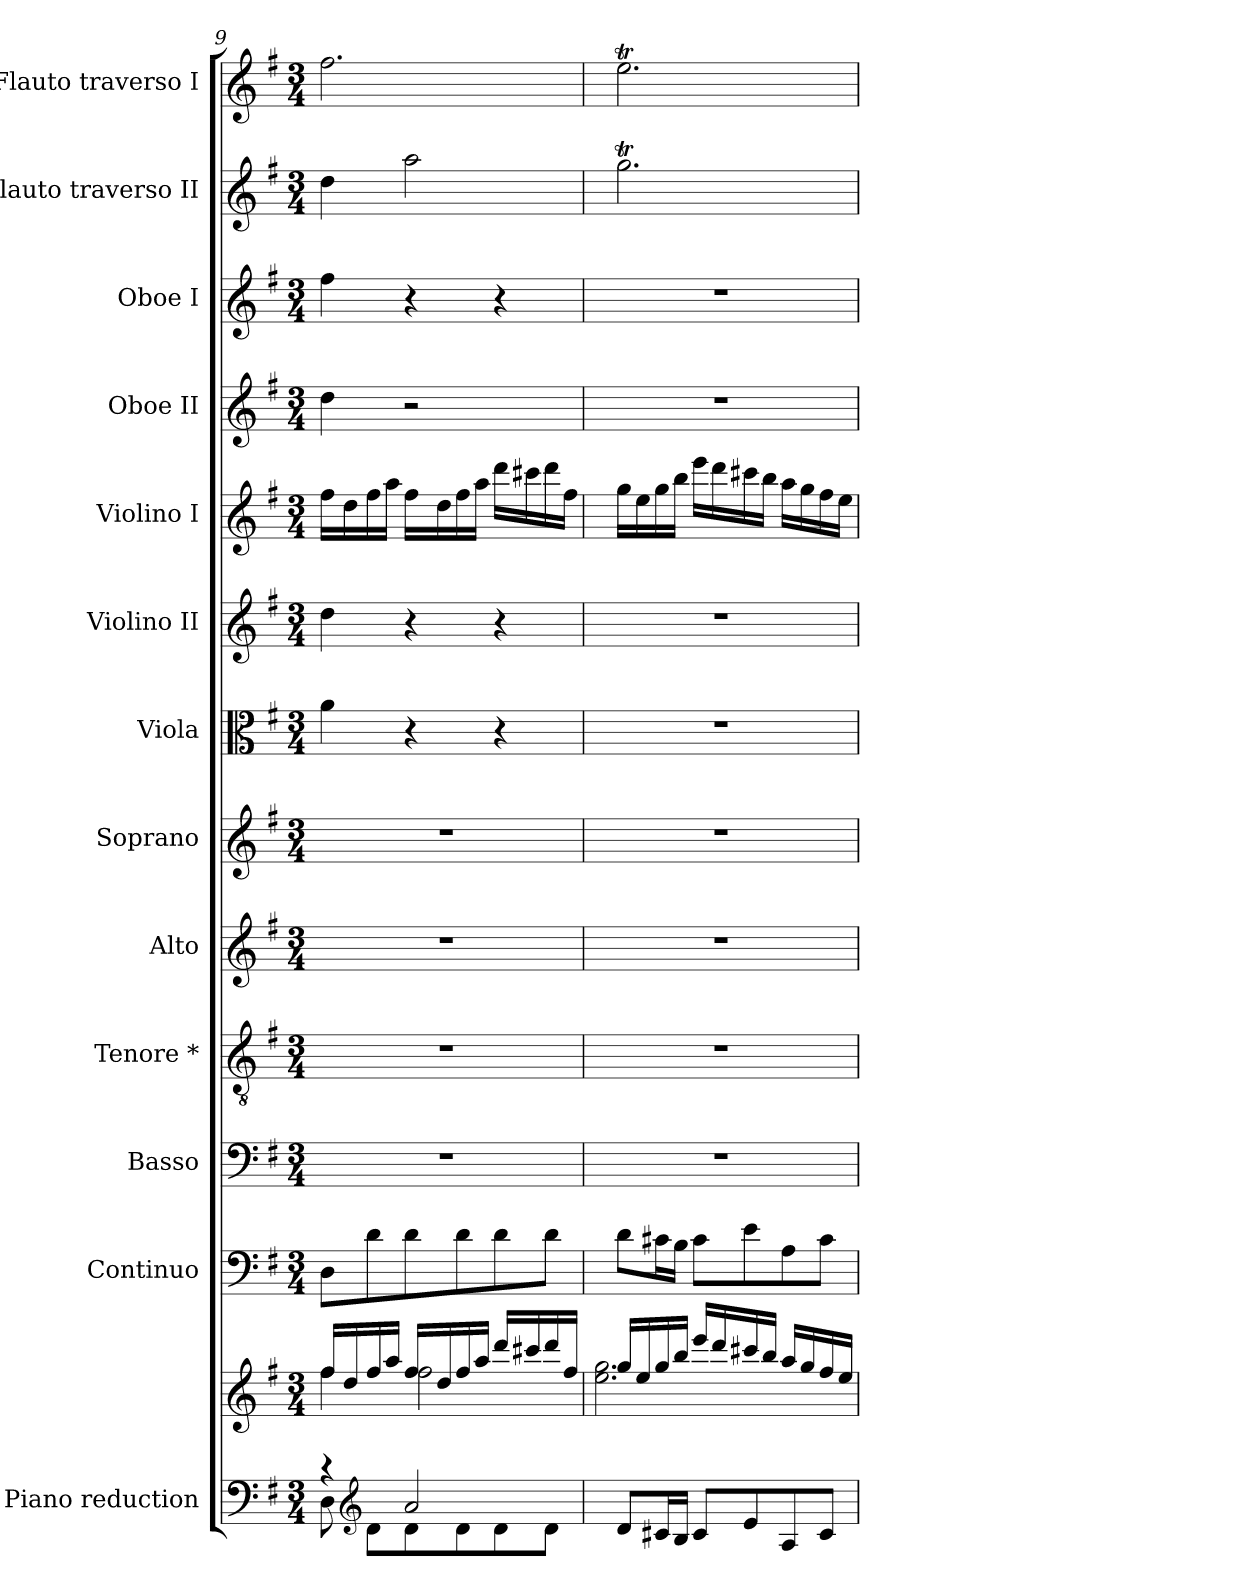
**kern	**kern	**kern	**kern	**kern	**kern	**kern	**kern	**kern	**kern	**kern	**kern	**kern	**kern
*part13	*part13	*part12	*part11	*part10	*part9	*part8	*part7	*part6	*part5	*part4	*part3	*part2	*part1
*staff14	*staff13	*staff12	*staff11	*staff10	*staff9	*staff8	*staff7	*staff6	*staff5	*staff4	*staff3	*staff2	*staff1
*I"Piano reduction	*	*I"Continuo	*I"Basso	*I"Tenore *	*I"Alto	*I"Soprano	*I"Viola	*I"Violino II	*I"Violino I	*I"Oboe II	*I"Oboe I	*I"Flauto traverso II	*I"Flauto traverso I
*I'Pno	*	*	*	*	*	*	*I'Vla	*I'Vln	*I'Vln	*I'Ob	*I'Ob	*	*
*clefF4	*clefG2	*clefF4	*clefF4	*clefGv2	*clefG2	*clefG2	*clefC3	*clefG2	*clefG2	*clefG2	*clefG2	*clefG2	*clefG2
*k[f#]	*k[f#]	*k[f#]	*k[f#]	*k[f#]	*k[f#]	*k[f#]	*k[f#]	*k[f#]	*k[f#]	*k[f#]	*k[f#]	*k[f#]	*k[f#]
*M3/4	*M3/4	*M3/4	*M3/4	*M3/4	*M3/4	*M3/4	*M3/4	*M3/4	*M3/4	*M3/4	*M3/4	*M3/4	*M3/4
=9	=9	=9	=9	=9	=9	=9	=9	=9	=9	=9	=9	=9	=9
*^	*^	*	*	*	*	*	*	*	*	*	*	*	*
4r	8D\	16ff#/LL	4ff#\	8D\L	2.r	2.r	2.r	2.r	4a\	4dd\	16ff#\LL	4dd\	4ff#\	4dd\	2.ff#\
.	.	16dd/	.	.	.	.	.	.	.	.	16dd\	.	.	.	.
*clefG2	*	*	*	*	*	*	*	*	*	*	*	*	*	*	*
.	8d\L	16ff#/	.	8d\	.	.	.	.	.	.	16ff#\	.	.	.	.
.	.	16aa/JJ	.	.	.	.	.	.	.	.	16aa\JJ	.	.	.	.
2a/	8d\	16ff#/LL	2ff#\	8d\	.	.	.	.	4r	4r	16ff#\LL	2r	4r	2aa\	.
.	.	16dd/	.	.	.	.	.	.	.	.	16dd\	.	.	.	.
.	8d\	16ff#/	.	8d\	.	.	.	.	.	.	16ff#\	.	.	.	.
.	.	16aa/JJ	.	.	.	.	.	.	.	.	16aa\JJ	.	.	.	.
.	8d\	16ddd/LL	.	8d\	.	.	.	.	4r	4r	16ddd\LL	.	4r	.	.
.	.	16ccc#X/	.	.	.	.	.	.	.	.	16ccc#X\	.	.	.	.
.	8d\J	16ddd/	.	8d\J	.	.	.	.	.	.	16ddd\	.	.	.	.
.	.	16ff#/JJ	.	.	.	.	.	.	.	.	16ff#\JJ	.	.	.	.
*v	*v	*	*	*	*	*	*	*	*	*	*	*	*	*	*
!!LO:PB:g=z
=10	=10	=10	=10	=10	=10	=10	=10	=10	=10	=10	=10	=10	=10	=10
8d/L	16gg/LL	2.ee\ 2.gg\	8d\L	2.r	2.r	2.r	2.r	2.r	2.r	16gg\LL	2.r	2.r	2.ggT\	2.eeT\
.	16ee/	.	.	.	.	.	.	.	.	16ee\	.	.	.	.
16c#X/L	16gg/	.	16c#X\L	.	.	.	.	.	.	16gg\	.	.	.	.
16B/JJ	16bb/JJ	.	16B\JJ	.	.	.	.	.	.	16bb\JJ	.	.	.	.
8c#/L	16eee/LL	.	8c#\L	.	.	.	.	.	.	16eee\LL	.	.	.	.
.	16ddd/	.	.	.	.	.	.	.	.	16ddd\	.	.	.	.
8e/	16ccc#X/	.	8e\	.	.	.	.	.	.	16ccc#X\	.	.	.	.
.	16bb/JJ	.	.	.	.	.	.	.	.	16bb\JJ	.	.	.	.
8A/	16aa/LL	.	8A\	.	.	.	.	.	.	16aa\LL	.	.	.	.
.	16gg/	.	.	.	.	.	.	.	.	16gg\	.	.	.	.
8c#/J	16ff#/	.	8c#\J	.	.	.	.	.	.	16ff#\	.	.	.	.
.	16ee/JJ	.	.	.	.	.	.	.	.	16ee\JJ	.	.	.	.
*	*v	*v	*	*	*	*	*	*	*	*	*	*	*	*
=	=	=	=	=	=	=	=	=	=	=	=	=	=
*-	*-	*-	*-	*-	*-	*-	*-	*-	*-	*-	*-	*-	*-
